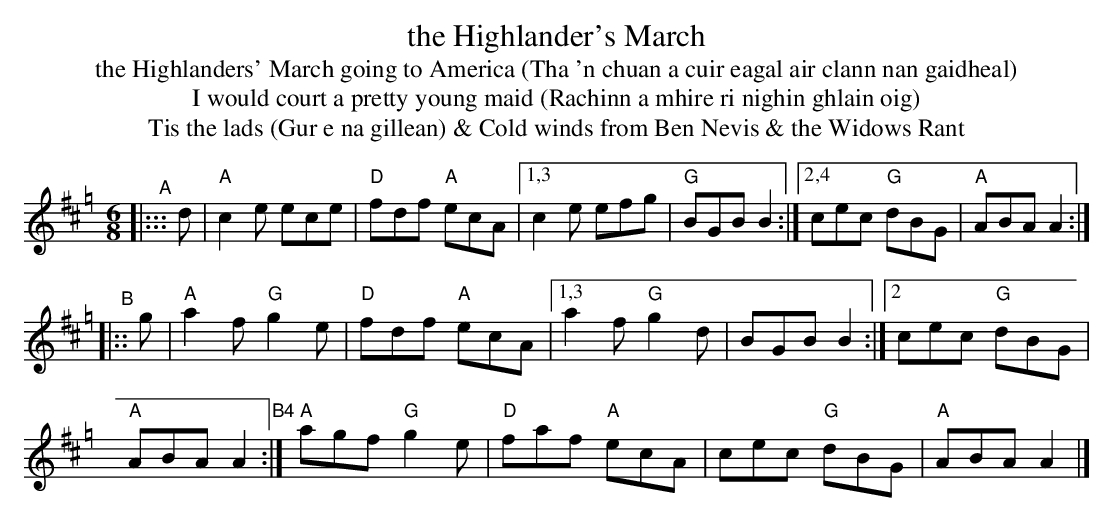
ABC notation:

X:1
T: the Highlander's March
T: the Highlanders' March going to America (Tha 'n chuan a cuir eagal air clann nan gaidheal)
T: I would court a pretty young maid (Rachinn a mhire ri nighin ghlain oig)
T: Tis the lads (Gur e na gillean) & Cold winds from Ben Nevis & the Widows Rant
M: 6/8
L: 1/8
K: Amix=g
"^A"|::: d |\
"A"c2e ece | "D"fdf "A"ecA |[1,3 c2e efg | "G"BGB B2 :|[2,4 cec "G"dBG | "A"ABA A2 :|
"^B"|:: g |\
"A"a2f "G"g2e | "D"fdf "A"ecA |1,3 a2f "G"g2d | BGB B2 :|[2 cec "G"dBG |
"A"ABA A2 "^B4":| "A"agf "G"g2e | "D"faf "A"ecA | cec "G"dBG | "A"ABA A2 |]
